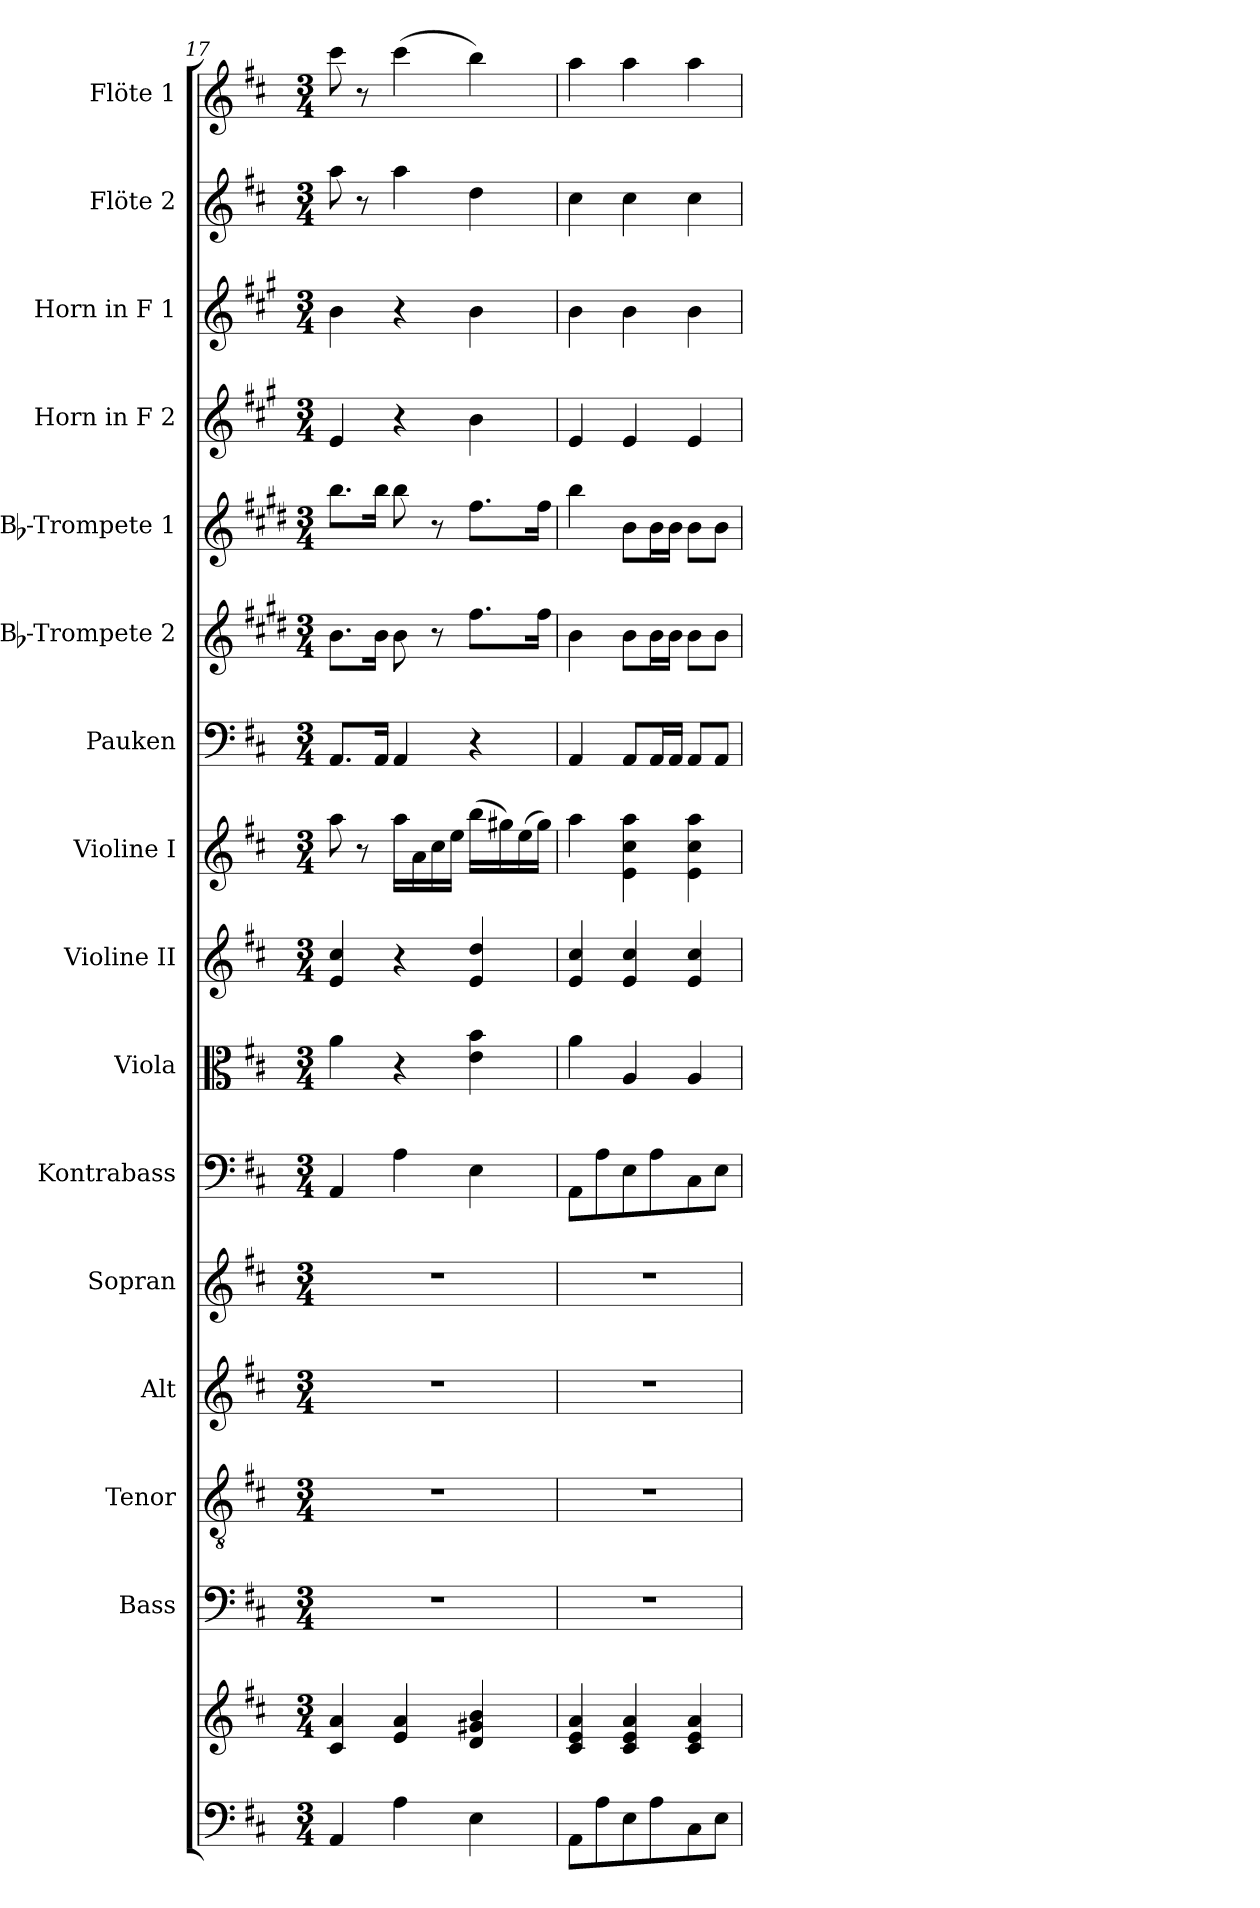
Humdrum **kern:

**kern	**kern	**kern	**kern	**kern	**kern	**kern	**kern	**kern	**kern	**kern	**kern	**kern	**kern	**kern	**kern	**kern
*part16	*part16	*part15	*part14	*part13	*part12	*part11	*part10	*part9	*part8	*part7	*part6	*part5	*part4	*part3	*part2	*part1
*staff17	*staff16	*staff15	*staff14	*staff13	*staff12	*staff11	*staff10	*staff9	*staff8	*staff7	*staff6	*staff5	*staff4	*staff3	*staff2	*staff1
*	*	*I"Bass	*I"Tenor	*I"Alt	*I"Sopran	*I"Kontrabass	*I"Viola	*I"Violine II	*I"Violine I	*I"Pauken	*I"Bb-Trompete 2	*I"Bb-Trompete 1	*I"Horn in F 2	*I"Horn in F 1	*I"Flöte 2	*I"Flöte 1
*	*	*I'B.	*I'T.	*I'A.	*I'S.	*I'Kb.	*I'Vla.	*I'Vl. II	*I'Vl. I	*I'Pk.	*I'Bb Trp. 2	*I'Bb Trp. 1	*	*	*I'Fl. 2	*I'Fl. 1
*clefF4	*clefG2	*clefF4	*clefGv2	*clefG2	*clefG2	*clefF4	*clefC3	*clefG2	*clefG2	*clefF4	*clefG2	*clefG2	*clefG2	*clefG2	*clefG2	*clefG2
*	*	*	*	*	*	*ITrd7c12	*	*	*	*	*ITrd1c2	*ITrd1c2	*ITrd4c7	*ITrd4c7	*	*
*k[f#c#]	*k[f#c#]	*k[f#c#]	*k[f#c#]	*k[f#c#]	*k[f#c#]	*k[f#c#]	*k[f#c#]	*k[f#c#]	*k[f#c#]	*k[f#c#]	*k[f#c#]	*k[f#c#]	*k[f#c#]	*k[f#c#]	*k[f#c#]	*k[f#c#]
*D:	*D:	*D:	*D:	*D:	*D:	*D:	*D:	*D:	*D:	*D:	*D:	*D:	*D:	*D:	*D:	*D:
*M3/4	*M3/4	*M3/4	*M3/4	*M3/4	*M3/4	*M3/4	*M3/4	*M3/4	*M3/4	*M3/4	*M3/4	*M3/4	*M3/4	*M3/4	*M3/4	*M3/4
=17	=17	=17	=17	=17	=17	=17	=17	=17	=17	=17	=17	=17	=17	=17	=17	=17
4AA/	4c#/ 4a/	2.r	2.r	2.r	2.r	4AAA/	4a\	4e/ 4cc#/	8aa\	8.AA/L	8.a\L	8.aa\L	4A/	4e\	8aa\	8ccc#\
.	.	.	.	.	.	.	.	.	8r	.	.	.	.	.	8r	8r
.	.	.	.	.	.	.	.	.	.	16AA/Jk	16a\Jk	16aa\Jk	.	.	.	.
4A\	4e/ 4a/	.	.	.	.	4AA\	4r	4r	16aa\LL	4AA/	8a\	8aa\	4r	4r	4aa\	(>4ccc#\
.	.	.	.	.	.	.	.	.	16a\	.	.	.	.	.	.	.
.	.	.	.	.	.	.	.	.	16cc#\	.	8r	8r	.	.	.	.
.	.	.	.	.	.	.	.	.	16ee\JJ	.	.	.	.	.	.	.
4E\	4d/ 4g#X/ 4b/	.	.	.	.	4EE\	4e\ 4b\	4e/ 4dd/	(>16bb\LL	4r	8.ee\L	8.ee\L	4e\	4e\	4dd\	4bb\)
.	.	.	.	.	.	.	.	.	16gg#X\)	.	.	.	.	.	.	.
.	.	.	.	.	.	.	.	.	(>16ee\	.	.	.	.	.	.	.
.	.	.	.	.	.	.	.	.	16gg#\JJ)	.	16ee\Jk	16ee\Jk	.	.	.	.
=18	=18	=18	=18	=18	=18	=18	=18	=18	=18	=18	=18	=18	=18	=18	=18	=18
8AA\L	4c#/ 4e/ 4a/	2.r	2.r	2.r	2.r	8AAA\L	4a\	4e/ 4cc#/	4aa\	4AA/	4a\	4aa\	4A/	4e\	4cc#\	4aa\
8A\	.	.	.	.	.	8AA\	.	.	.	.	.	.	.	.	.	.
8E\	4c#/ 4e/ 4a/	.	.	.	.	8EE\	4A/	4e/ 4cc#/	4e\ 4cc#\ 4aa\	8AA/L	8a\L	8a\L	4A/	4e\	4cc#\	4aa\
8A\	.	.	.	.	.	8AA\	.	.	.	16AA/L	16a\L	16a\L	.	.	.	.
.	.	.	.	.	.	.	.	.	.	16AA/JJ	16a\JJ	16a\JJ	.	.	.	.
8C#\	4c#/ 4e/ 4a/	.	.	.	.	8CC#\	4A/	4e/ 4cc#/	4e\ 4cc#\ 4aa\	8AA/L	8a\L	8a\L	4A/	4e\	4cc#\	4aa\
8E\J	.	.	.	.	.	8EE\J	.	.	.	8AA/J	8a\J	8a\J	.	.	.	.
=	=	=	=	=	=	=	=	=	=	=	=	=	=	=	=	=
*-	*-	*-	*-	*-	*-	*-	*-	*-	*-	*-	*-	*-	*-	*-	*-	*-
